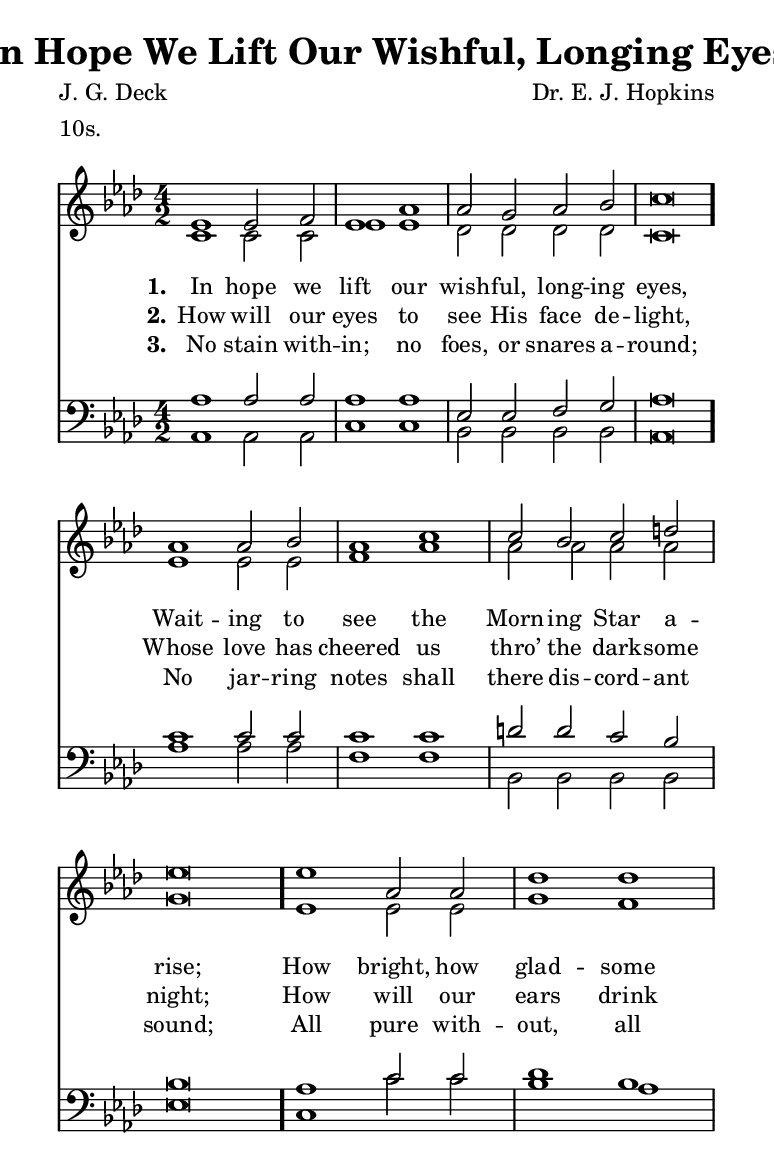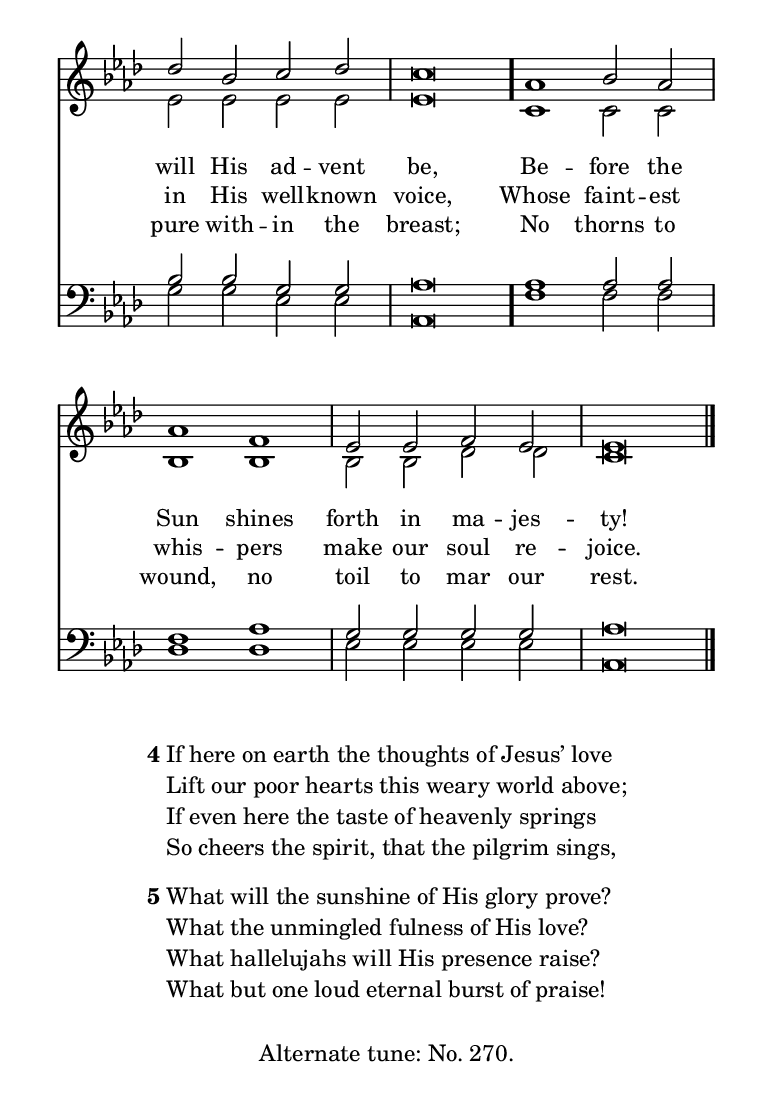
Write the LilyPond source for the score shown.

\include "common/global.ily"
\paper {
  \include "common/paper.ily"
  systems-per-page = ##f
  system-count = #(cond (is-eogsized 3) (#t #f))
}

\header{
  hymnnumber = "166"
  title = "In Hope We Lift Our Wishful, Longing Eyes"
  tunename = "Ellers"
  meter = "10s."
  poet = "J. G. Deck"
  composer = "Dr. E. J. Hopkins"
  %copyright = ""
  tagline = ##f
}

patternAA = { c1 c2 c2 | c1 c1 | c2 c2 c2 c2 | c\breve }

global = {
  \include "common/overrides.ily"
  \override Staff.TimeSignature.style = #'numbered
  \time 4/2
  \override Score.MetronomeMark.transparent = ##t % hide all fermata changes too
  \tempo 2=100
  \key aes \major
  \autoBeamOff
}

notesSoprano = {
\global
\relative c' {

  \changePitch \patternAA { ees ees f | ees aes | aes g aes bes | c }
  \changePitch \patternAA { aes aes bes | aes c | c bes c d | ees }
  \changePitch \patternAA { ees aes, aes | des des | des bes c des | c }
  \changePitch \patternAA { aes bes aes | aes f | ees ees f ees | ees }
  \bar "|."

}
}

notesAlto = {
\global
\relative e' {

  \changePitch \patternAA { c c c | ees ees | des des des des | c }
  \changePitch \patternAA { ees ees ees | f aes | aes aes aes aes | g }
  \changePitch \patternAA { ees ees ees | g f | ees ees ees ees | ees }
  \changePitch \patternAA { c c c | bes bes | bes bes des des | c }

}
}

notesTenor = {
\global
\relative a {

  \changePitch \patternAA { aes aes aes | aes aes | ees ees f g | aes }
  \changePitch \patternAA { c c c | c c | d d c bes | bes }
  \changePitch \patternAA { aes c c | des bes | bes bes g g | aes }
  \changePitch \patternAA { aes aes aes | f aes | g g g g | aes }

}
}

notesBass = {
\global
\relative f, {

  \changePitch \patternAA { aes aes aes | c c | bes bes bes bes | aes }
  \changePitch \patternAA { aes' aes aes | f f | bes, bes bes bes | ees }
  \changePitch \patternAA { c c' c | bes aes | g g ees ees | aes, }
  \changePitch \patternAA { f' f f | des des | ees ees ees ees | aes, }

}
}

wordsA = \lyricmode {
\set stanza = "1."

In hope we lift our wish -- ful, long -- ing eyes, \bar "."
Wait -- ing to see the Morn -- ing Star a -- rise; \bar "."
How bright, how glad -- some will His ad -- vent be, \bar "."
Be -- fore the Sun shines forth in ma -- jes -- ty! \bar "."

}

wordsB = \lyricmode {
\set stanza = "2."

How will our eyes to see His face de -- light,
Whose love has cheered us thro’ the dark -- some night;
How will our ears drink in His well -- known voice,
Whose faint -- est whis -- pers make our soul re -- joice.

}

wordsC = \lyricmode {
\set stanza = "3."

No stain with -- in; no foes, or snares a -- round;
No jar -- ring notes shall there dis -- cord -- ant sound;
All pure with -- out, all pure with -- in the breast;
No thorns to wound, no toil to mar our rest.

}

wordsD = \markuplist {

\line { If here on earth the thoughts of Jesus’ love }
\line { Lift our poor hearts this weary world above; }
\line { If even here the taste of heavenly springs }
\line { So cheers the spirit, that the pilgrim sings, }

}

wordsE = \markuplist {

\line { What will the sunshine of His glory prove? }
\line { What the unmingled fulness of His love? }
\line { What hallelujahs will His presence raise? }
\line { What but one loud eternal burst of praise! }

}

\score {
  \context ChoirStaff <<
    \context Staff = upper <<
      \set ChoirStaff.systemStartDelimiter = #'SystemStartBar
      \context Voice  = sopranos { \voiceOne << \notesSoprano >> }
      \context Voice  = altos { \voiceTwo << \notesAlto >> }
      \context Lyrics = one   \lyricsto sopranos \wordsA
      \context Lyrics = two   \lyricsto sopranos \wordsB
      \context Lyrics = three \lyricsto sopranos \wordsC
    >>
    \context Staff = men <<
      \clef bass
      \context Voice  = tenors { \voiceOne << \notesTenor >> }
      \context Voice  = basses { \voiceTwo << \notesBass >> }
    >>
  >>
  \layout {
    \include "common/layout.ily"
  }
  \midi{
    \include "common/midi.ily"
  }
}

\noPageBreak

\markup { \fill-line { \column {
  \line{ \bold 4 \column { \wordsD } } \combine \null \vspace #0.4
  \line{ \bold 5 \column { \wordsE } } \combine \null \vspace #0.4
} } }

\noPageBreak

\markup { \vspace #2 \fill-line { \raise #2 \line { Alternate tune: No. 270. } } }

\version "2.19.49"  % necessary for upgrading to future LilyPond versions.

% vi:set et ts=2 sw=2 ai nocindent syntax=lilypond:
